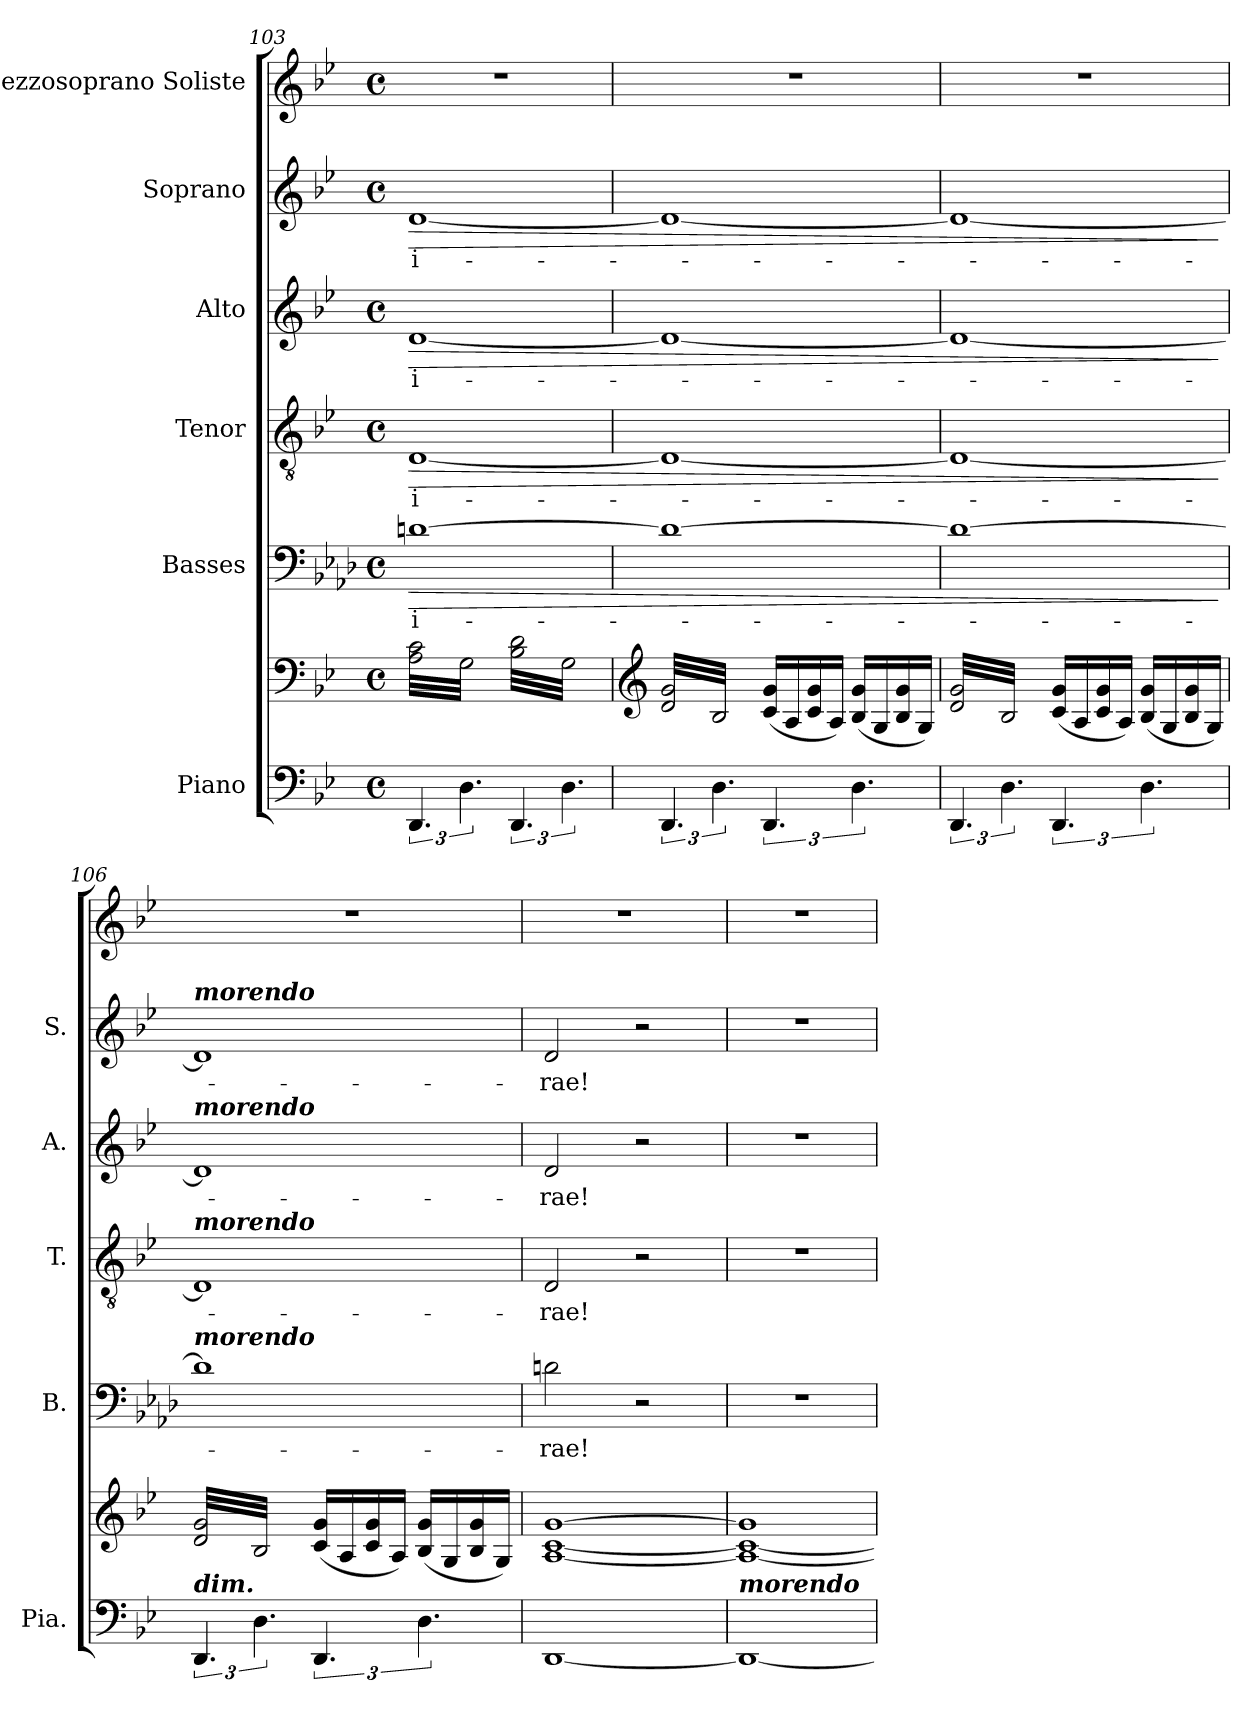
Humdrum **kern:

**kern	**kern	**kern	**text	**dynam	**kern	**text	**dynam	**kern	**text	**dynam	**kern	**text	**dynam	**kern
*part6	*part6	*part5	*part5	*part5	*part4	*part4	*part4	*part3	*part3	*part3	*part2	*part2	*part2	*part1
*staff7	*staff6	*staff5	*staff5	*staff5	*staff4	*staff4	*staff4	*staff3	*staff3	*staff3	*staff2	*staff2	*staff2	*staff1
*I"Piano	*	*I"Basses	*	*	*I"Tenor	*	*	*I"Alto	*	*	*I"Soprano	*	*	*I"Mezzosoprano Soliste
*I'Pia.	*	*I'B.	*	*	*I'T.	*	*	*I'A.	*	*	*I'S.	*	*	*
*clefF4	*clefF4	*clefF4	*	*	*clefGv2	*	*	*clefG2	*	*	*clefG2	*	*	*clefG2
*	*	*ITrd8c14	*	*	*	*	*	*	*	*	*	*	*	*
*k[b-e-]	*k[b-e-]	*k[b-e-a-d-]	*	*	*k[b-e-]	*	*	*k[b-e-]	*	*	*k[b-e-]	*	*	*k[b-e-]
*M4/4	*M4/4	*M4/4	*	*	*M4/4	*	*	*M4/4	*	*	*M4/4	*	*	*M4/4
*met(c)	*met(c)	*met(c)	*	*	*met(c)	*	*	*met(c)	*	*	*met(c)	*	*	*met(c)
=103	=103	=103	=103	=103	=103	=103	=103	=103	=103	=103	=103	=103	=103	=103
!	!	!	!	!LO:HP:b	!	!	!LO:HP:b	!	!	!LO:HP:b	!	!	!LO:HP:b	!
*	*tremolo	*	*	*	*	*	*	*	*	*	*	*	*	*
6.DD/	32A\ 32c\LLL	[1Dni	i-	>	[1D	i-	>	[1d	i-	>	[1d	i-	>	1r
.	32G\	.	.	.	.	.	.	.	.	.	.	.	.	.
.	32A\ 32c\	.	.	.	.	.	.	.	.	.	.	.	.	.
.	32G\	.	.	.	.	.	.	.	.	.	.	.	.	.
.	32A\ 32c\	.	.	.	.	.	.	.	.	.	.	.	.	.
.	32G\	.	.	.	.	.	.	.	.	.	.	.	.	.
.	32A\ 32c\	.	.	.	.	.	.	.	.	.	.	.	.	.
.	32G\	.	.	.	.	.	.	.	.	.	.	.	.	.
6.D\	32A\ 32c\	.	.	.	.	.	.	.	.	.	.	.	.	.
.	32G\	.	.	.	.	.	.	.	.	.	.	.	.	.
.	32A\ 32c\	.	.	.	.	.	.	.	.	.	.	.	.	.
.	32G\	.	.	.	.	.	.	.	.	.	.	.	.	.
.	32A\ 32c\	.	.	.	.	.	.	.	.	.	.	.	.	.
.	32G\	.	.	.	.	.	.	.	.	.	.	.	.	.
.	32A\ 32c\	.	.	.	.	.	.	.	.	.	.	.	.	.
.	32G\JJJ	.	.	.	.	.	.	.	.	.	.	.	.	.
6.DD/	32B-\ 32d\LLL	.	.	.	.	.	.	.	.	.	.	.	.	.
.	32G\	.	.	.	.	.	.	.	.	.	.	.	.	.
.	32B-\ 32d\	.	.	.	.	.	.	.	.	.	.	.	.	.
.	32G\	.	.	.	.	.	.	.	.	.	.	.	.	.
.	32B-\ 32d\	.	.	.	.	.	.	.	.	.	.	.	.	.
.	32G\	.	.	.	.	.	.	.	.	.	.	.	.	.
.	32B-\ 32d\	.	.	.	.	.	.	.	.	.	.	.	.	.
.	32G\	.	.	.	.	.	.	.	.	.	.	.	.	.
6.D\	32B-\ 32d\	.	.	.	.	.	.	.	.	.	.	.	.	.
.	32G\	.	.	.	.	.	.	.	.	.	.	.	.	.
.	32B-\ 32d\	.	.	.	.	.	.	.	.	.	.	.	.	.
.	32G\	.	.	.	.	.	.	.	.	.	.	.	.	.
.	32B-\ 32d\	.	.	.	.	.	.	.	.	.	.	.	.	.
.	32G\	.	.	.	.	.	.	.	.	.	.	.	.	.
.	32B-\ 32d\	.	.	.	.	.	.	.	.	.	.	.	.	.
.	32G\JJJ	.	.	.	.	.	.	.	.	.	.	.	.	.
!!LO:PB:g=z
=104	=104	=104	=104	=104	=104	=104	=104	=104	=104	=104	=104	=104	=104	=104
*	*clefG2	*	*	*	*	*	*	*	*	*	*	*	*	*
6.DD/	(32d/ 32g/LLL	1Di_	.	.	1D_	.	.	1d_	.	.	1d_	.	.	1r
.	32B-/)	.	.	.	.	.	.	.	.	.	.	.	.	.
.	32d/ 32g/	.	.	.	.	.	.	.	.	.	.	.	.	.
.	32B-/)	.	.	.	.	.	.	.	.	.	.	.	.	.
.	32d/ 32g/	.	.	.	.	.	.	.	.	.	.	.	.	.
.	32B-/)	.	.	.	.	.	.	.	.	.	.	.	.	.
.	32d/ 32g/	.	.	.	.	.	.	.	.	.	.	.	.	.
.	32B-/)	.	.	.	.	.	.	.	.	.	.	.	.	.
6.D\	32d/ 32g/	.	.	.	.	.	.	.	.	.	.	.	.	.
.	32B-/)	.	.	.	.	.	.	.	.	.	.	.	.	.
.	32d/ 32g/	.	.	.	.	.	.	.	.	.	.	.	.	.
.	32B-/)	.	.	.	.	.	.	.	.	.	.	.	.	.
.	32d/ 32g/	.	.	.	.	.	.	.	.	.	.	.	.	.
.	32B-/)	.	.	.	.	.	.	.	.	.	.	.	.	.
.	32d/ 32g/	.	.	.	.	.	.	.	.	.	.	.	.	.
.	32B-/)JJJ	.	.	.	.	.	.	.	.	.	.	.	.	.
*	*Xtremolo	*	*	*	*	*	*	*	*	*	*	*	*	*
6.DD/	(>16c/ 16g/LL	.	.	.	.	.	.	.	.	.	.	.	.	.
.	.	.	.	.	.	.	.	.	.	.	.	.	.	.
.	16A/	.	.	.	.	.	.	.	.	.	.	.	.	.
.	.	.	.	.	.	.	.	.	.	.	.	.	.	.
.	16c/ 16g/	.	.	.	.	.	.	.	.	.	.	.	.	.
.	.	.	.	.	.	.	.	.	.	.	.	.	.	.
.	16A/JJ)	.	.	.	.	.	.	.	.	.	.	.	.	.
.	.	.	.	.	.	.	.	.	.	.	.	.	.	.
6.D\	(>16B-/ 16g/LL	.	.	.	.	.	.	.	.	.	.	.	.	.
.	16G/	.	.	.	.	.	.	.	.	.	.	.	.	.
.	16B-/ 16g/	.	.	.	.	.	.	.	.	.	.	.	.	.
.	16G/JJ)	.	.	.	.	.	.	.	.	.	.	.	.	.
=105	=105	=105	=105	=105	=105	=105	=105	=105	=105	=105	=105	=105	=105	=105
*	*tremolo	*	*	*	*	*	*	*	*	*	*	*	*	*
6.DD/	(32d/ 32g/LLL	1Di_	.	.	1D_	.	.	1d_	.	.	1d_	.	.	1r
.	32B-/)	.	.	.	.	.	.	.	.	.	.	.	.	.
.	32d/ 32g/	.	.	.	.	.	.	.	.	.	.	.	.	.
.	32B-/)	.	.	.	.	.	.	.	.	.	.	.	.	.
.	32d/ 32g/	.	.	.	.	.	.	.	.	.	.	.	.	.
.	32B-/)	.	.	.	.	.	.	.	.	.	.	.	.	.
.	32d/ 32g/	.	.	.	.	.	.	.	.	.	.	.	.	.
.	32B-/)	.	.	.	.	.	.	.	.	.	.	.	.	.
6.D\	32d/ 32g/	.	.	.	.	.	.	.	.	.	.	.	.	.
.	32B-/)	.	.	.	.	.	.	.	.	.	.	.	.	.
.	32d/ 32g/	.	.	.	.	.	.	.	.	.	.	.	.	.
.	32B-/)	.	.	.	.	.	.	.	.	.	.	.	.	.
.	32d/ 32g/	.	.	.	.	.	.	.	.	.	.	.	.	.
.	32B-/)	.	.	.	.	.	.	.	.	.	.	.	.	.
.	32d/ 32g/	.	.	.	.	.	.	.	.	.	.	.	.	.
.	32B-/)JJJ	.	.	.	.	.	.	.	.	.	.	.	.	.
*	*Xtremolo	*	*	*	*	*	*	*	*	*	*	*	*	*
6.DD/	(>16c/ 16g/LL	.	.	.	.	.	.	.	.	.	.	.	.	.
.	.	.	.	.	.	.	.	.	.	.	.	.	.	.
.	16A/	.	.	.	.	.	.	.	.	.	.	.	.	.
.	.	.	.	.	.	.	.	.	.	.	.	.	.	.
.	16c/ 16g/	.	.	.	.	.	.	.	.	.	.	.	.	.
.	.	.	.	.	.	.	.	.	.	.	.	.	.	.
.	16A/JJ)	.	.	.	.	.	.	.	.	.	.	.	.	.
.	.	.	.	.	.	.	.	.	.	.	.	.	.	.
6.D\	(>16B-/ 16g/LL	.	.	.	.	.	.	.	.	.	.	.	.	.
.	16G/	.	.	.	.	.	.	.	.	.	.	.	.	.
.	16B-/ 16g/	.	.	.	.	.	.	.	.	.	.	.	.	.
.	16G/JJ)	.	.	.	.	.	.	.	.	.	.	.	.	.
.	.	.	.	]	.	.	]	.	.	]	.	.	]	.
=106	=106	=106	=106	=106	=106	=106	=106	=106	=106	=106	=106	=106	=106	=106
!	!	!	!	!	!	!	!	!	!	!	!LO:TX:a:Bi:t=morendo	!	!	!
!	!	!	!	!	!	!	!	!LO:TX:a:Bi:t=morendo	!	!	!	!	!	!
!	!	!	!	!	!LO:TX:a:Bi:t=morendo	!	!	!	!	!	!	!	!	!
!	!	!LO:TX:a:Bi:t=morendo	!	!	!	!	!	!	!	!	!	!	!	!
!LO:TX:a:Bi:t=dim.	!	!	!	!	!	!	!	!	!	!	!	!	!	!
*	*tremolo	*	*	*	*	*	*	*	*	*	*	*	*	*
6.DD/	(32d/ 32g/LLL	1Di]	.	.	1D]	.	.	1d]	.	.	1d]	.	.	1r
.	32B-/)	.	.	.	.	.	.	.	.	.	.	.	.	.
.	32d/ 32g/	.	.	.	.	.	.	.	.	.	.	.	.	.
.	32B-/)	.	.	.	.	.	.	.	.	.	.	.	.	.
.	32d/ 32g/	.	.	.	.	.	.	.	.	.	.	.	.	.
.	32B-/)	.	.	.	.	.	.	.	.	.	.	.	.	.
.	32d/ 32g/	.	.	.	.	.	.	.	.	.	.	.	.	.
.	32B-/)	.	.	.	.	.	.	.	.	.	.	.	.	.
6.D\	32d/ 32g/	.	.	.	.	.	.	.	.	.	.	.	.	.
.	32B-/)	.	.	.	.	.	.	.	.	.	.	.	.	.
.	32d/ 32g/	.	.	.	.	.	.	.	.	.	.	.	.	.
.	32B-/)	.	.	.	.	.	.	.	.	.	.	.	.	.
.	32d/ 32g/	.	.	.	.	.	.	.	.	.	.	.	.	.
.	32B-/)	.	.	.	.	.	.	.	.	.	.	.	.	.
.	32d/ 32g/	.	.	.	.	.	.	.	.	.	.	.	.	.
.	32B-/)JJJ	.	.	.	.	.	.	.	.	.	.	.	.	.
*	*Xtremolo	*	*	*	*	*	*	*	*	*	*	*	*	*
6.DD/	(>16c/ 16g/LL	.	.	.	.	.	.	.	.	.	.	.	.	.
.	.	.	.	.	.	.	.	.	.	.	.	.	.	.
.	16A/	.	.	.	.	.	.	.	.	.	.	.	.	.
.	.	.	.	.	.	.	.	.	.	.	.	.	.	.
.	16c/ 16g/	.	.	.	.	.	.	.	.	.	.	.	.	.
.	.	.	.	.	.	.	.	.	.	.	.	.	.	.
.	16A/JJ)	.	.	.	.	.	.	.	.	.	.	.	.	.
.	.	.	.	.	.	.	.	.	.	.	.	.	.	.
6.D\	(>16B-/ 16g/LL	.	.	.	.	.	.	.	.	.	.	.	.	.
.	16G/	.	.	.	.	.	.	.	.	.	.	.	.	.
.	16B-/ 16g/	.	.	.	.	.	.	.	.	.	.	.	.	.
.	16G/JJ)	.	.	.	.	.	.	.	.	.	.	.	.	.
=107	=107	=107	=107	=107	=107	=107	=107	=107	=107	=107	=107	=107	=107	=107
[1DD	[1A [1c [1g	2Dni\	-rae!	.	2D/	-rae!	.	2d/	-rae!	.	2d/	-rae!	.	1r
.	.	2r	.	.	2r	.	.	2r	.	.	2r	.	.	.
=108	=108	=108	=108	=108	=108	=108	=108	=108	=108	=108	=108	=108	=108	=108
!LO:TX:a:Bi:t=morendo	!	!	!	!	!	!	!	!	!	!	!	!	!	!
1DD_	1A_ 1c_ 1g]	1r	.	.	1r	.	.	1r	.	.	1r	.	.	1r
=	=	=	=	=	=	=	=	=	=	=	=	=	=	=
*-	*-	*-	*-	*-	*-	*-	*-	*-	*-	*-	*-	*-	*-	*-
